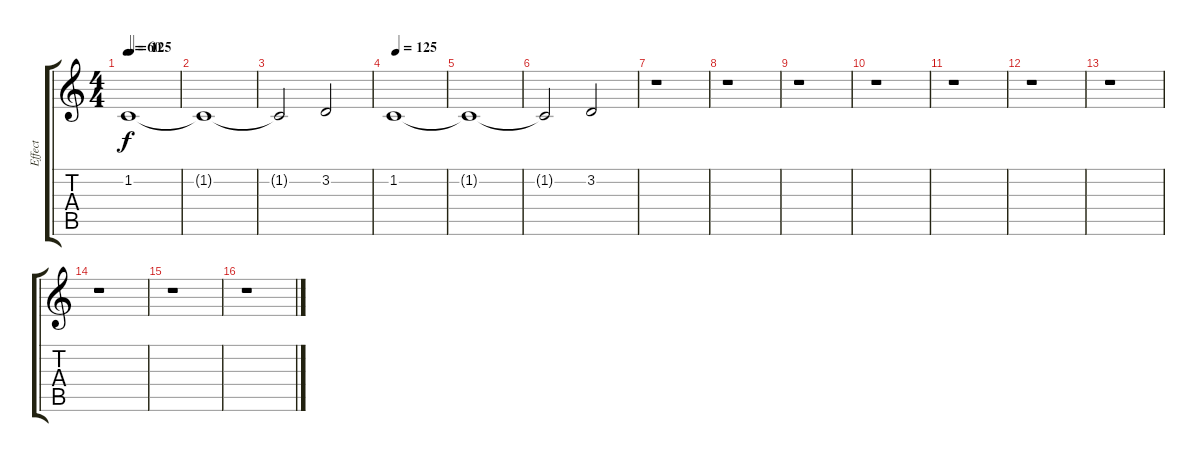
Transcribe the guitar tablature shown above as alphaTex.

\track ("Effect" "Effect") {instrument stringensemble1}
\staff {score tabs}
\tuning (E4 B3 G3 D3 A2 E2) {hide}
\ts (4 4)
\tempo 60
\tempo (125 0.0625)
\tempo 60
\clef g2
\ks c
1.2.1{dy f instrument stringensemble1} |
1.2{t}.1 |
1.2{t}.2 3.2.2 |
\tempo (125 0.0625)
1.2.1 |
1.2{t}.1 |
1.2{t}.2 3.2.2 |
r.1 |
r.1 |
r.1 |
r.1 |
r.1 |
r.1 |
r.1 |
r.1 |
r.1 |
r.1
